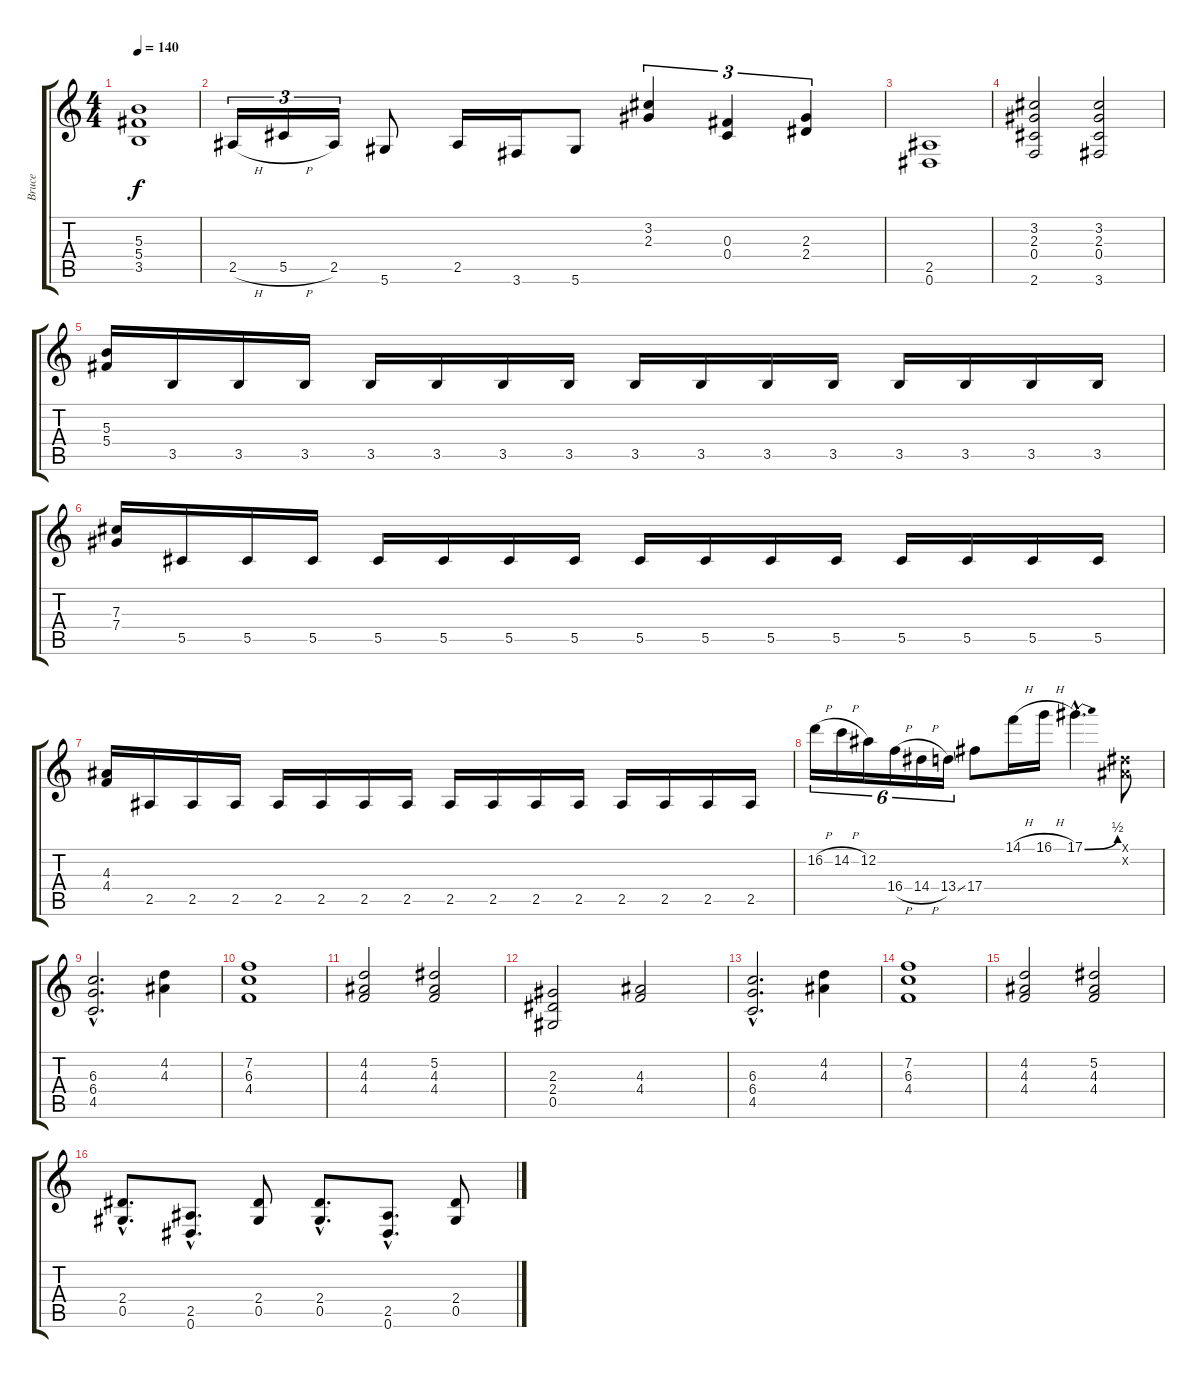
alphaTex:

\track ("Bruce" "Bruce") {instrument distortionguitar}
\staff {score tabs}
\tuning (Eb4 Bb3 Gb3 Db3 Ab2 Eb2) {hide}
\ts (4 4)
\tempo 140
\clef g2
\ks c
(5.3 5.4 3.5).1{dy f} |
2.5{h}.16{tu (3 2)} 5.5{h}.16{tu (3 2)} 2.5.16{tu (3 2)} 5.6.8 2.5.16 3.6.16 5.6.8 (3.2 2.3).4{tu (3 2)} (0.3 0.4).4{tu (3 2)} (2.3 2.4).4{tu (3 2)} |
(2.5 0.6).1 |
(3.2 2.3 0.4 2.6).2 (3.2 2.3 0.4 3.6).2 |
(5.3 5.4).16 3.5.16 3.5.16 3.5.16 3.5.16 3.5.16 3.5.16 3.5.16 3.5.16 3.5.16 3.5.16 3.5.16 3.5.16 3.5.16 3.5.16 3.5.16 |
(7.3 7.4).16 5.5.16 5.5.16 5.5.16 5.5.16 5.5.16 5.5.16 5.5.16 5.5.16 5.5.16 5.5.16 5.5.16 5.5.16 5.5.16 5.5.16 5.5.16 |
(4.3 4.4).16 2.5.16 2.5.16 2.5.16 2.5.16 2.5.16 2.5.16 2.5.16 2.5.16 2.5.16 2.5.16 2.5.16 2.5.16 2.5.16 2.5.16 2.5.16 |
16.2{h}.16{tu (6 4)} 14.2{h}.16{tu (6 4)} 12.2.16{tu (6 4)} 16.4{h}.16{tu (6 4)} 14.4{h}.16{tu (6 4)} 13.4{ss}.16{tu (6 4)} 17.4.8 14.1{h}.16 16.1{h}.16 17.1{be (bend 0 0 60 2) hac}.4{d} (0.1{x} 0.2{x}).8 |
(6.3{hac} 6.4{hac} 4.5{hac}).2{d} (4.2 4.3).4 |
(7.2 6.3 4.4).1 |
(4.2 4.3 4.4).2 (5.2 4.3 4.4).2 |
(2.3 2.4 0.5).2 (4.3 4.4).2 |
(6.3{hac} 6.4{hac} 4.5{hac}).2{d} (4.2 4.3).4 |
(7.2 6.3 4.4).1 |
(4.2 4.3 4.4).2 (5.2 4.3 4.4).2 |
(2.4{hac} 0.5{hac}).8{d} (2.5{hac} 0.6{hac}).8{d} (2.4 0.5).8 (2.4{hac} 0.5{hac}).8{d} (2.5{hac} 0.6{hac}).8{d} (2.4 0.5).8
